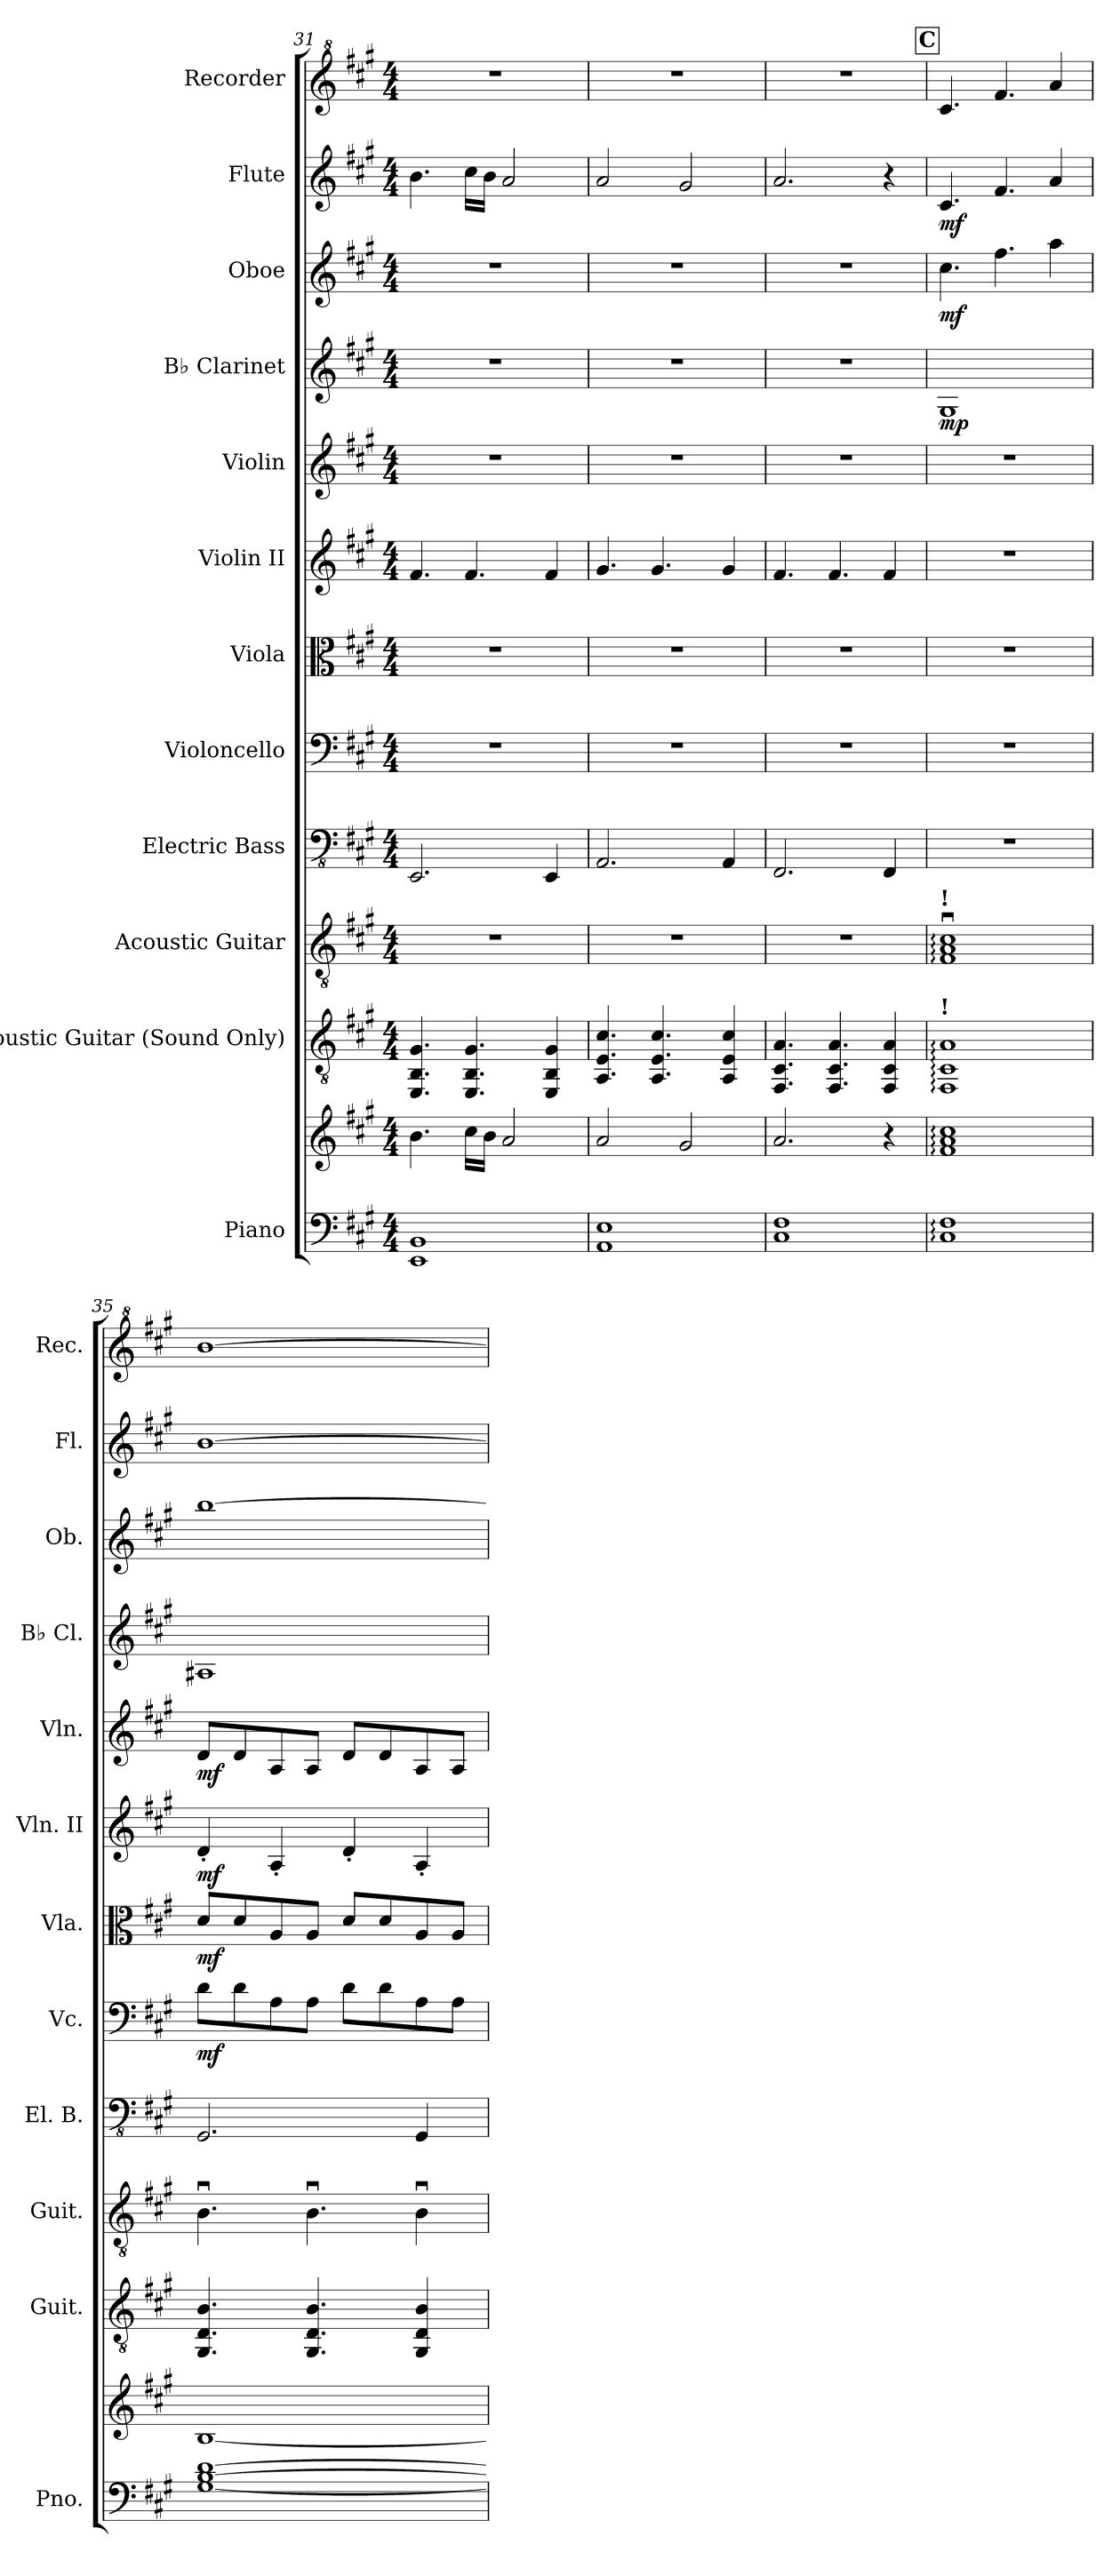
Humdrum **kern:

**kern	**kern	**kern	**kern	**kern	**kern	**dynam	**kern	**dynam	**kern	**dynam	**kern	**dynam	**kern	**dynam	**kern	**dynam	**kern	**dynam	**kern
*part12	*part12	*part11	*part10	*part9	*part8	*part8	*part7	*part7	*part6	*part6	*part5	*part5	*part4	*part4	*part3	*part3	*part2	*part2	*part1
*staff13	*staff12	*staff11	*staff10	*staff9	*staff8	*staff8	*staff7	*staff7	*staff6	*staff6	*staff5	*staff5	*staff4	*staff4	*staff3	*staff3	*staff2	*staff2	*staff1
*I"Piano	*	*I"Acoustic Guitar (Sound Only)	*I"Acoustic Guitar	*I"Electric Bass	*I"Violoncello	*	*I"Viola	*	*I"Violin II	*	*I"Violin	*	*I"B♭ Clarinet	*	*I"Oboe	*	*I"Flute	*	*I"Recorder
*I'Pno.	*	*I'Guit.	*I'Guit.	*I'El. B.	*I'Vc.	*	*I'Vla.	*	*I'Vln. II	*	*I'Vln.	*	*I'B♭ Cl.	*	*I'Ob.	*	*I'Fl.	*	*I'Rec.
*clefF4	*clefG2	*clefGv2	*clefGv2	*clefFv4	*clefF4	*	*clefC3	*	*clefG2	*	*clefG2	*	*clefG2	*	*clefG2	*	*clefG2	*	*clefG^2
*	*	*	*	*	*	*	*	*	*	*	*	*	*ITrd1c2	*	*	*	*	*	*
*k[f#c#g#]	*k[f#c#g#]	*k[f#c#g#]	*k[f#c#g#]	*k[f#c#g#]	*k[f#c#g#]	*	*k[f#c#g#]	*	*k[f#c#g#]	*	*k[f#c#g#]	*	*k[f#]	*	*k[f#c#g#]	*	*k[f#c#g#]	*	*k[f#c#g#]
*M4/4	*M4/4	*M4/4	*M4/4	*M4/4	*M4/4	*	*M4/4	*	*M4/4	*	*M4/4	*	*M4/4	*	*M4/4	*	*M4/4	*	*M4/4
=31	=31	=31	=31	=31	=31	=31	=31	=31	=31	=31	=31	=31	=31	=31	=31	=31	=31	=31	=31
1EE 1BB	4.b\	4.EE/ 4.BB/ 4.G#/	1r	2.EEE/	1r	.	1r	.	4.f#/	.	1r	.	1r	.	1r	.	4.b\	.	1r
.	16cc#\LL	4.EE/ 4.BB/ 4.G#/	.	.	.	.	.	.	4.f#/	.	.	.	.	.	.	.	16cc#\LL	.	.
.	16b\JJ	.	.	.	.	.	.	.	.	.	.	.	.	.	.	.	16b\JJ	.	.
.	2a/	.	.	.	.	.	.	.	.	.	.	.	.	.	.	.	2a/	.	.
.	.	4EE/ 4BB/ 4G#/	.	4EEE/	.	.	.	.	4f#/	.	.	.	.	.	.	.	.	.	.
=32	=32	=32	=32	=32	=32	=32	=32	=32	=32	=32	=32	=32	=32	=32	=32	=32	=32	=32	=32
1AA 1E	2a/	4.AA/ 4.E/ 4.c#/	1r	2.AAA/	1r	.	1r	.	4.g#/	.	1r	.	1r	.	1r	.	2a/	.	1r
.	.	4.AA/ 4.E/ 4.c#/	.	.	.	.	.	.	4.g#/	.	.	.	.	.	.	.	.	.	.
.	2g#/	.	.	.	.	.	.	.	.	.	.	.	.	.	.	.	2g#/	.	.
.	.	4AA/ 4E/ 4c#/	.	4AAA/	.	.	.	.	4g#/	.	.	.	.	.	.	.	.	.	.
=33	=33	=33	=33	=33	=33	=33	=33	=33	=33	=33	=33	=33	=33	=33	=33	=33	=33	=33	=33
1C# 1F#	2.a/	4.FF#/ 4.C#/ 4.A/	1r	2.FFF#/	1r	.	1r	.	4.f#/	.	1r	.	1r	.	1r	.	2.a/	.	1r
.	.	4.FF#/ 4.C#/ 4.A/	.	.	.	.	.	.	4.f#/	.	.	.	.	.	.	.	.	.	.
.	4r	4FF#/ 4C#/ 4A/	.	4FFF#/	.	.	.	.	4f#/	.	.	.	.	.	.	.	4r	.	.
!!LO:REH:place=s1:a:B:fs=11:t=C
=34	=34	=34	=34	=34	=34	=34	=34	=34	=34	=34	=34	=34	=34	=34	=34	=34	=34	=34	=34
!	!	!	!LO:TX:a:B:t=!	!	!	!	!	!	!	!	!	!	!	!	!	!	!	!	!
!	!	!LO:TX:a:B:t=!	!	!	!	!	!	!	!	!	!	!	!	!	!	!	!	!	!
!	!	!	!	!	!	!	!	!	!	!	!	!	!	!LO:DY:b	!	!LO:DY:b	!	!LO:DY:b	!
1C#: 1F#:	1f#: 1a: 1cc#:	1FF#: 1C#: 1A:	1F#:u 1A:u 1c#:u	1r	1r	.	1r	.	1r	.	1r	.	1F#	mp	4.cc#\	mf	4.c#/	mf	4.cc#/
.	.	.	.	.	.	.	.	.	.	.	.	.	.	.	4.ff#\	.	4.f#/	.	4.ff#/
.	.	.	.	.	.	.	.	.	.	.	.	.	.	.	4aa\	.	4a/	.	4aa/
=35	=35	=35	=35	=35	=35	=35	=35	=35	=35	=35	=35	=35	=35	=35	=35	=35	=35	=35	=35
!	!	!	!	!	!	!LO:DY:b	!	!LO:DY:b	!	!LO:DY:b	!	!LO:DY:b	!	!	!	!	!	!	!
[1G# [1B [1d	[1B	4.GG#/ 4.D/ 4.B/	4.Bu\	2.GGG#/	8d\L	mf	8d/L	mf	4d'/	mf	8d/L	mf	1G#X	.	[1bb	.	[1b	.	[1bb
.	.	.	.	.	8d\	.	8d/	.	.	.	8d/	.	.	.	.	.	.	.	.
.	.	.	.	.	8A\	.	8A/	.	4A'/	.	8A/	.	.	.	.	.	.	.	.
.	.	4.GG#/ 4.D/ 4.B/	4.Bu\	.	8A\J	.	8A/J	.	.	.	8A/J	.	.	.	.	.	.	.	.
.	.	.	.	.	8d\L	.	8d/L	.	4d'/	.	8d/L	.	.	.	.	.	.	.	.
.	.	.	.	.	8d\	.	8d/	.	.	.	8d/	.	.	.	.	.	.	.	.
.	.	4GG#/ 4D/ 4B/	4Bu\	4GGG#/	8A\	.	8A/	.	4A'/	.	8A/	.	.	.	.	.	.	.	.
.	.	.	.	.	8A\J	.	8A/J	.	.	.	8A/J	.	.	.	.	.	.	.	.
=	=	=	=	=	=	=	=	=	=	=	=	=	=	=	=	=	=	=	=
*-	*-	*-	*-	*-	*-	*-	*-	*-	*-	*-	*-	*-	*-	*-	*-	*-	*-	*-	*-
